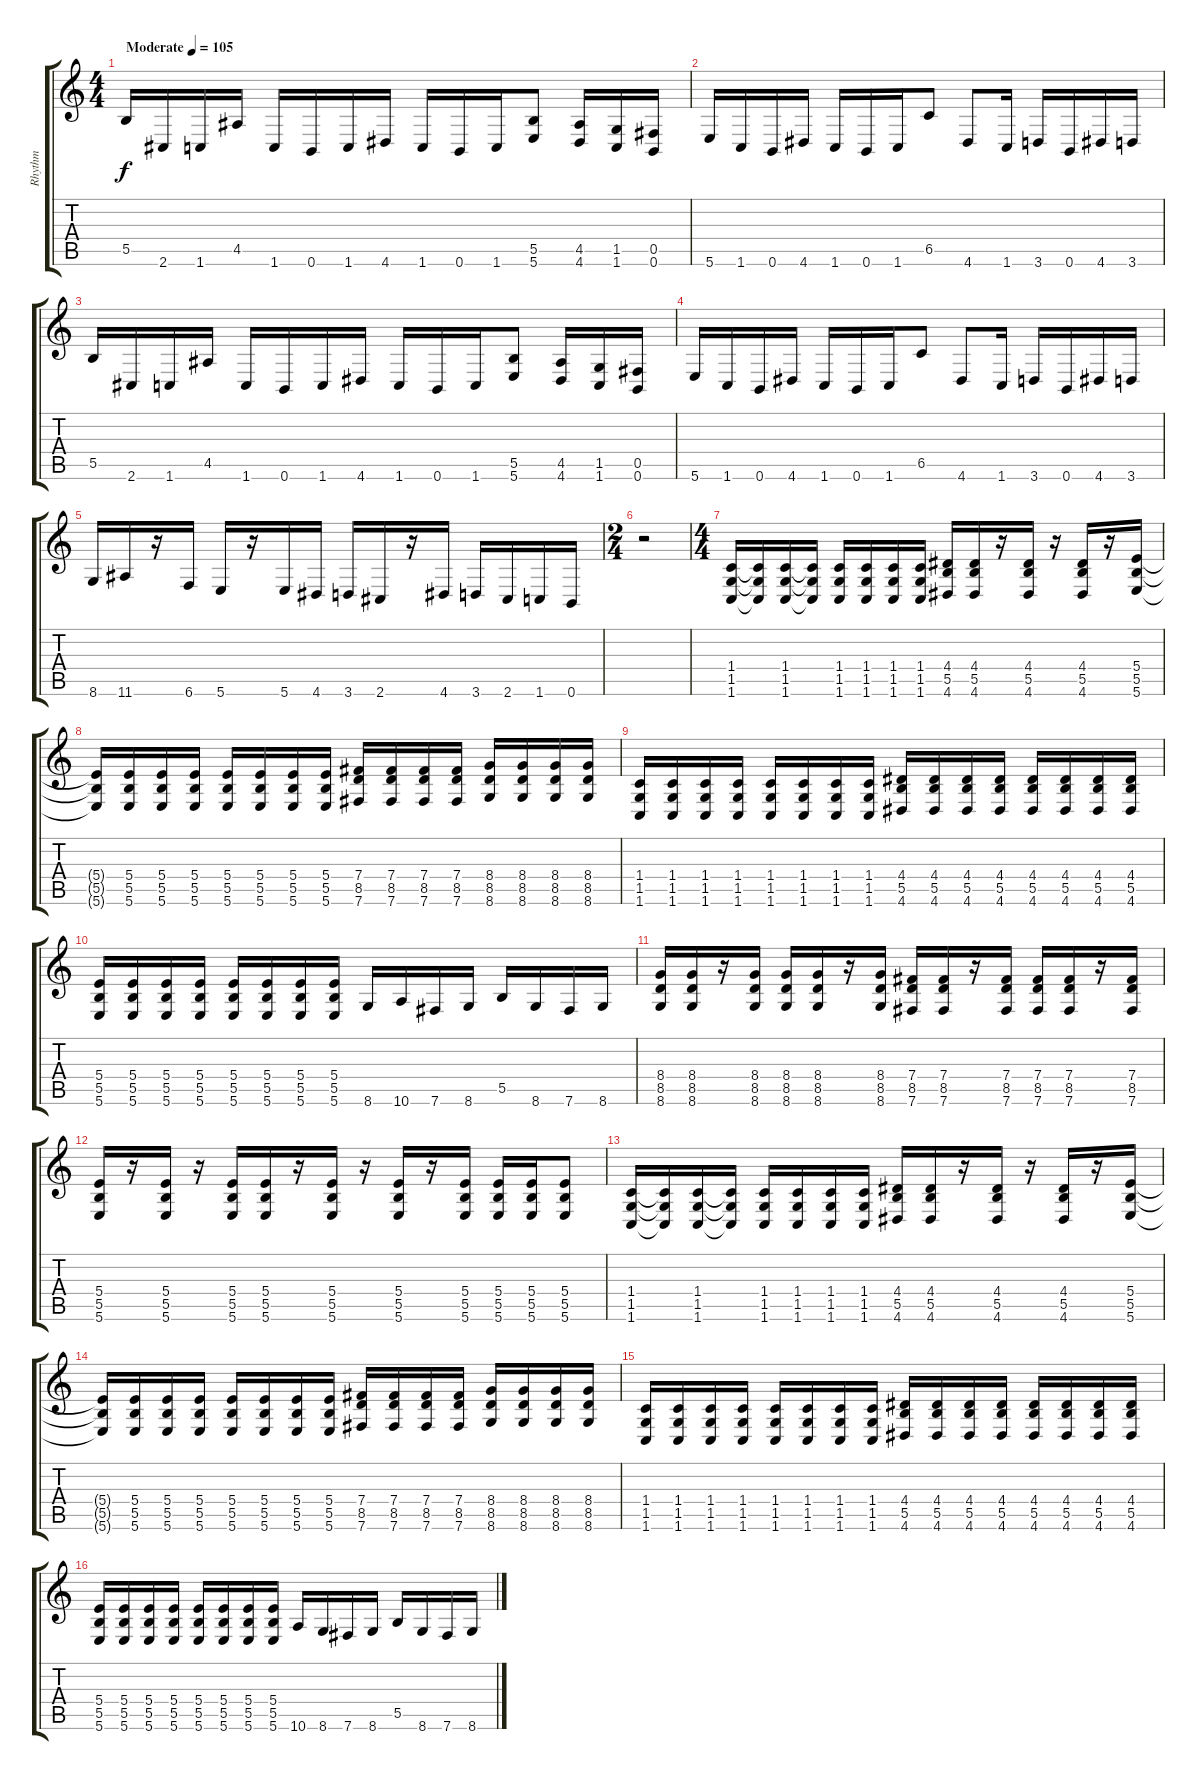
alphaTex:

\track ("Rhythm" "Rhythm") {instrument distortionguitar}
\staff {score tabs}
\tuning (Db4 Ab3 E3 B2 Gb2 B1) {hide}
\ts (4 4)
\tempo (105 "Moderate")
\clef g2
\ks c
5.5.16{dy f instrument distortionguitar} 2.6.16 1.6.16 4.5.16 1.6.16 0.6.16 1.6.16 4.6.16 1.6.16 0.6.16 1.6.16 (5.5 5.6).8 (4.5 4.6).16 (1.5 1.6).16 (0.5 0.6).16 |
5.6.16 1.6.16 0.6.16 4.6.16 1.6.16 0.6.16 1.6.16 6.5.8 4.6.8 1.6.16 3.6.16 0.6.16 4.6.16 3.6.16 |
5.5.16 2.6.16 1.6.16 4.5.16 1.6.16 0.6.16 1.6.16 4.6.16 1.6.16 0.6.16 1.6.16 (5.5 5.6).8 (4.5 4.6).16 (1.5 1.6).16 (0.5 0.6).16 |
5.6.16 1.6.16 0.6.16 4.6.16 1.6.16 0.6.16 1.6.16 6.5.8 4.6.8 1.6.16 3.6.16 0.6.16 4.6.16 3.6.16 |
8.6.16 11.6.16 r.16 6.6.16 5.6.16 r.16 5.6.16 4.6.16 3.6.16 2.6.16 r.16 4.6.16 3.6.16 2.6.16 1.6.16 0.6.16 |
\ts (2 4)
r.2 |
\ts (4 4)
(1.4 1.5 1.6).16 (1.4{t} 1.5{t} 1.6{t}).16 (1.4 1.5 1.6).16 (1.4{t} 1.5{t} 1.6{t}).16 (1.4 1.5 1.6).16 (1.4 1.5 1.6).16 (1.4 1.5 1.6).16 (1.4 1.5 1.6).16 (4.4 5.5 4.6).16 (4.4 5.5 4.6).16 r.16 (4.4 5.5 4.6).16 r.16 (4.4 5.5 4.6).16 r.16 (5.4 5.5 5.6).16 |
(5.4{t} 5.5{t} 5.6{t}).16 (5.4 5.5 5.6).16 (5.4 5.5 5.6).16 (5.4 5.5 5.6).16 (5.4 5.5 5.6).16 (5.4 5.5 5.6).16 (5.4 5.5 5.6).16 (5.4 5.5 5.6).16 (7.4 8.5 7.6).16 (7.4 8.5 7.6).16 (7.4 8.5 7.6).16 (7.4 8.5 7.6).16 (8.4 8.5 8.6).16 (8.4 8.5 8.6).16 (8.4 8.5 8.6).16 (8.4 8.5 8.6).16 |
(1.4 1.5 1.6).16 (1.4 1.5 1.6).16 (1.4 1.5 1.6).16 (1.4 1.5 1.6).16 (1.4 1.5 1.6).16 (1.4 1.5 1.6).16 (1.4 1.5 1.6).16 (1.4 1.5 1.6).16 (4.4 5.5 4.6).16 (4.4 5.5 4.6).16 (4.4 5.5 4.6).16 (4.4 5.5 4.6).16 (4.4 5.5 4.6).16 (4.4 5.5 4.6).16 (4.4 5.5 4.6).16 (4.4 5.5 4.6).16 |
(5.4 5.5 5.6).16 (5.4 5.5 5.6).16 (5.4 5.5 5.6).16 (5.4 5.5 5.6).16 (5.4 5.5 5.6).16 (5.4 5.5 5.6).16 (5.4 5.5 5.6).16 (5.4 5.5 5.6).16 8.6.16 10.6.16 7.6.16 8.6.16 5.5.16 8.6.16 7.6.16 8.6.16 |
(8.4 8.5 8.6).16 (8.4 8.5 8.6).16 r.16 (8.4 8.5 8.6).16 (8.4 8.5 8.6).16 (8.4 8.5 8.6).16 r.16 (8.4 8.5 8.6).16 (7.4 8.5 7.6).16 (7.4 8.5 7.6).16 r.16 (7.4 8.5 7.6).16 (7.4 8.5 7.6).16 (7.4 8.5 7.6).16 r.16 (7.4 8.5 7.6).16 |
(5.4 5.5 5.6).16 r.16 (5.4 5.5 5.6).16 r.16 (5.4 5.5 5.6).16 (5.4 5.5 5.6).16 r.16 (5.4 5.5 5.6).16 r.16 (5.4 5.5 5.6).16 r.16 (5.4 5.5 5.6).16 (5.4 5.5 5.6).16 (5.4 5.5 5.6).16 (5.4 5.5 5.6).8 |
(1.4 1.5 1.6).16 (1.4{t} 1.5{t} 1.6{t}).16 (1.4 1.5 1.6).16 (1.4{t} 1.5{t} 1.6{t}).16 (1.4 1.5 1.6).16 (1.4 1.5 1.6).16 (1.4 1.5 1.6).16 (1.4 1.5 1.6).16 (4.4 5.5 4.6).16 (4.4 5.5 4.6).16 r.16 (4.4 5.5 4.6).16 r.16 (4.4 5.5 4.6).16 r.16 (5.4 5.5 5.6).16 |
(5.4{t} 5.5{t} 5.6{t}).16 (5.4 5.5 5.6).16 (5.4 5.5 5.6).16 (5.4 5.5 5.6).16 (5.4 5.5 5.6).16 (5.4 5.5 5.6).16 (5.4 5.5 5.6).16 (5.4 5.5 5.6).16 (7.4 8.5 7.6).16 (7.4 8.5 7.6).16 (7.4 8.5 7.6).16 (7.4 8.5 7.6).16 (8.4 8.5 8.6).16 (8.4 8.5 8.6).16 (8.4 8.5 8.6).16 (8.4 8.5 8.6).16 |
(1.4 1.5 1.6).16 (1.4 1.5 1.6).16 (1.4 1.5 1.6).16 (1.4 1.5 1.6).16 (1.4 1.5 1.6).16 (1.4 1.5 1.6).16 (1.4 1.5 1.6).16 (1.4 1.5 1.6).16 (4.4 5.5 4.6).16 (4.4 5.5 4.6).16 (4.4 5.5 4.6).16 (4.4 5.5 4.6).16 (4.4 5.5 4.6).16 (4.4 5.5 4.6).16 (4.4 5.5 4.6).16 (4.4 5.5 4.6).16 |
(5.4 5.5 5.6).16 (5.4 5.5 5.6).16 (5.4 5.5 5.6).16 (5.4 5.5 5.6).16 (5.4 5.5 5.6).16 (5.4 5.5 5.6).16 (5.4 5.5 5.6).16 (5.4 5.5 5.6).16 10.6.16 8.6.16 7.6.16 8.6.16 5.5.16 8.6.16 7.6.16 8.6.16
